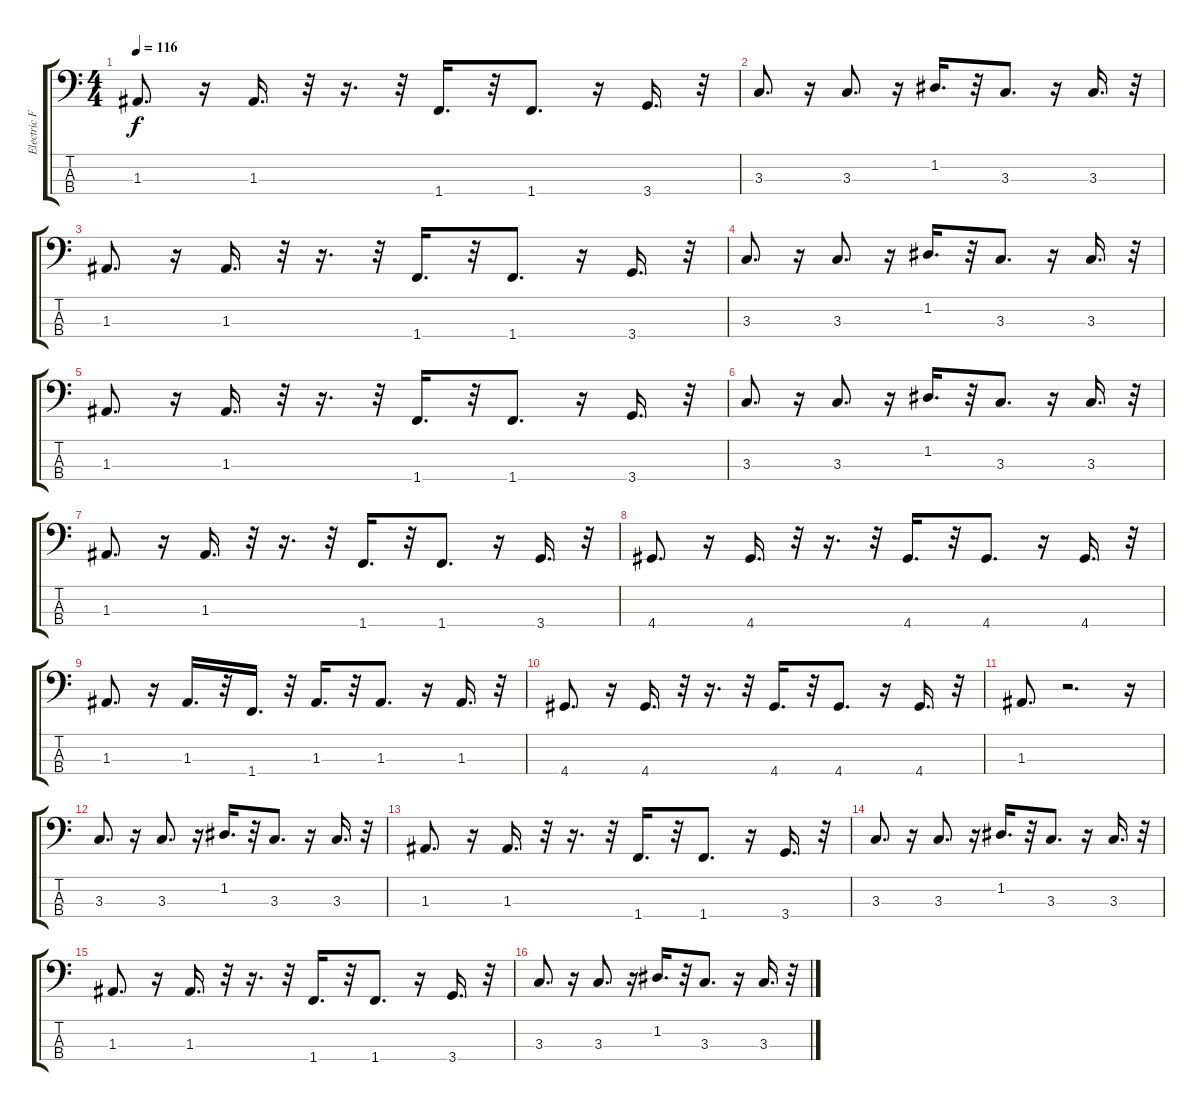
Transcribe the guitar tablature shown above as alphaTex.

\track ("Electric Finger Bass" "Electric F") {instrument electricbassfinger}
\staff {score tabs}
\tuning (G2 D2 A1 E1) {hide}
\ts (4 4)
\tempo 116
\clef f4
\ks c
1.3.8{d dy f} r.16 1.3.16{d} r.32 r.16{d} r.32 1.4.16{d} r.32 1.4.8{d} r.16 3.4.16{d} r.32 |
3.3.8{d} r.16 3.3.8{d} r.16 1.2.16{d} r.32 3.3.8{d} r.16 3.3.16{d} r.32 |
1.3.8{d} r.16 1.3.16{d} r.32 r.16{d} r.32 1.4.16{d} r.32 1.4.8{d} r.16 3.4.16{d} r.32 |
3.3.8{d} r.16 3.3.8{d} r.16 1.2.16{d} r.32 3.3.8{d} r.16 3.3.16{d} r.32 |
1.3.8{d} r.16 1.3.16{d} r.32 r.16{d} r.32 1.4.16{d} r.32 1.4.8{d} r.16 3.4.16{d} r.32 |
3.3.8{d} r.16 3.3.8{d} r.16 1.2.16{d} r.32 3.3.8{d} r.16 3.3.16{d} r.32 |
1.3.8{d} r.16 1.3.16{d} r.32 r.16{d} r.32 1.4.16{d} r.32 1.4.8{d} r.16 3.4.16{d} r.32 |
4.4.8{d} r.16 4.4.16{d} r.32 r.16{d} r.32 4.4.16{d} r.32 4.4.8{d} r.16 4.4.16{d} r.32 |
1.3.8{d} r.16 1.3.16{d} r.32 1.4.16{d} r.32 1.3.16{d} r.32 1.3.8{d} r.16 1.3.16{d} r.32 |
4.4.8{d} r.16 4.4.16{d} r.32 r.16{d} r.32 4.4.16{d} r.32 4.4.8{d} r.16 4.4.16{d} r.32 |
1.3.8{d} r.2{d} r.16 |
3.3.8{d} r.16 3.3.8{d} r.16 1.2.16{d} r.32 3.3.8{d} r.16 3.3.16{d} r.32 |
1.3.8{d} r.16 1.3.16{d} r.32 r.16{d} r.32 1.4.16{d} r.32 1.4.8{d} r.16 3.4.16{d} r.32 |
3.3.8{d} r.16 3.3.8{d} r.16 1.2.16{d} r.32 3.3.8{d} r.16 3.3.16{d} r.32 |
1.3.8{d} r.16 1.3.16{d} r.32 r.16{d} r.32 1.4.16{d} r.32 1.4.8{d} r.16 3.4.16{d} r.32 |
3.3.8{d} r.16 3.3.8{d} r.16 1.2.16{d} r.32 3.3.8{d} r.16 3.3.16{d} r.32
